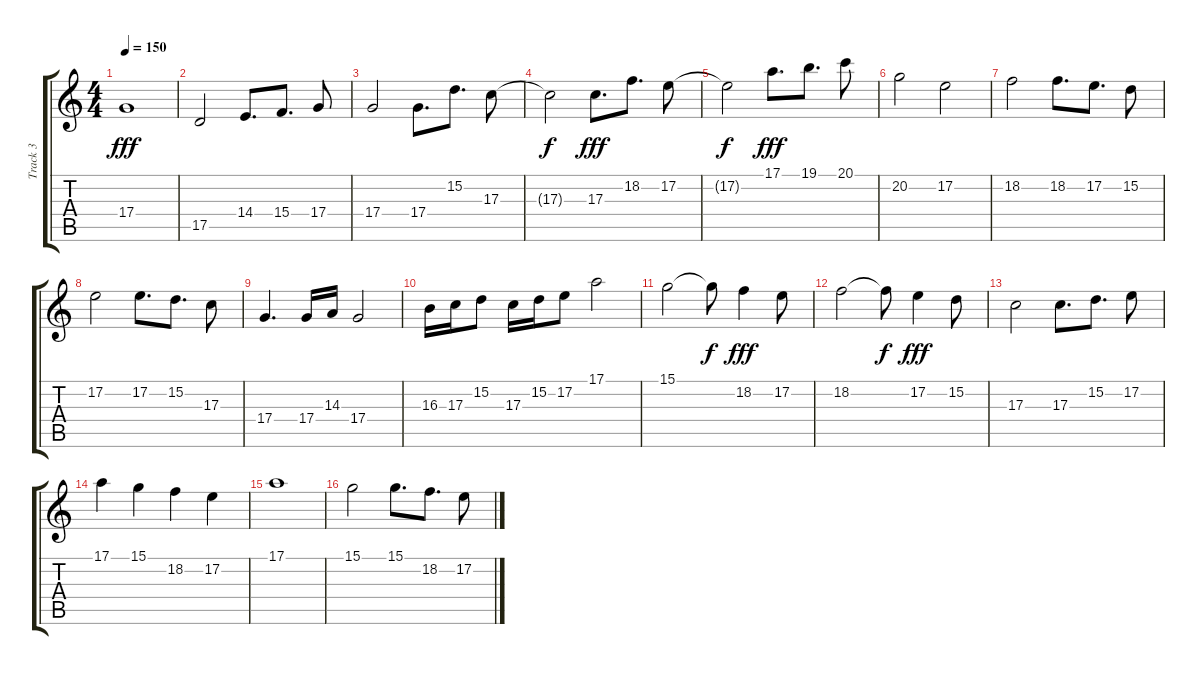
\track ("Track 3" "Track 3") {instrument stringensemble1}
\staff {score tabs}
\tuning (E4 B3 G3 D3 A2 E2) {hide}
\ts (4 4)
\tempo 150
\clef g2
\ks c
17.4.1{dy fff} |
17.5.2 14.4.8{d} 15.4.8{d} 17.4.8 |
17.4.2 17.4.8{d} 15.2.8{d} 17.3.8 |
17.3{t}.2{dy f} 17.3.8{d dy fff} 18.2.8{d} 17.2.8 |
17.2{t}.2{dy f} 17.1.8{d dy fff} 19.1.8{d} 20.1.8 |
20.2.2 17.2.2 |
18.2.2 18.2.8{d} 17.2.8{d} 15.2.8 |
17.2.2 17.2.8{d} 15.2.8{d} 17.3.8 |
17.4.4{d} 17.4.16 14.3.16 17.4.2 |
16.3.16 17.3.16 15.2.8 17.3.16 15.2.16 17.2.8 17.1.2 |
15.1.2 15.1{t}.8{dy f} 18.2.4{dy fff} 17.2.8 |
18.2.2 18.2{t}.8{dy f} 17.2.4{dy fff} 15.2.8 |
17.3.2 17.3.8{d} 15.2.8{d} 17.2.8 |
17.1.4 15.1.4 18.2.4 17.2.4 |
17.1.1 |
15.1.2 15.1.8{d} 18.2.8{d} 17.2.8
